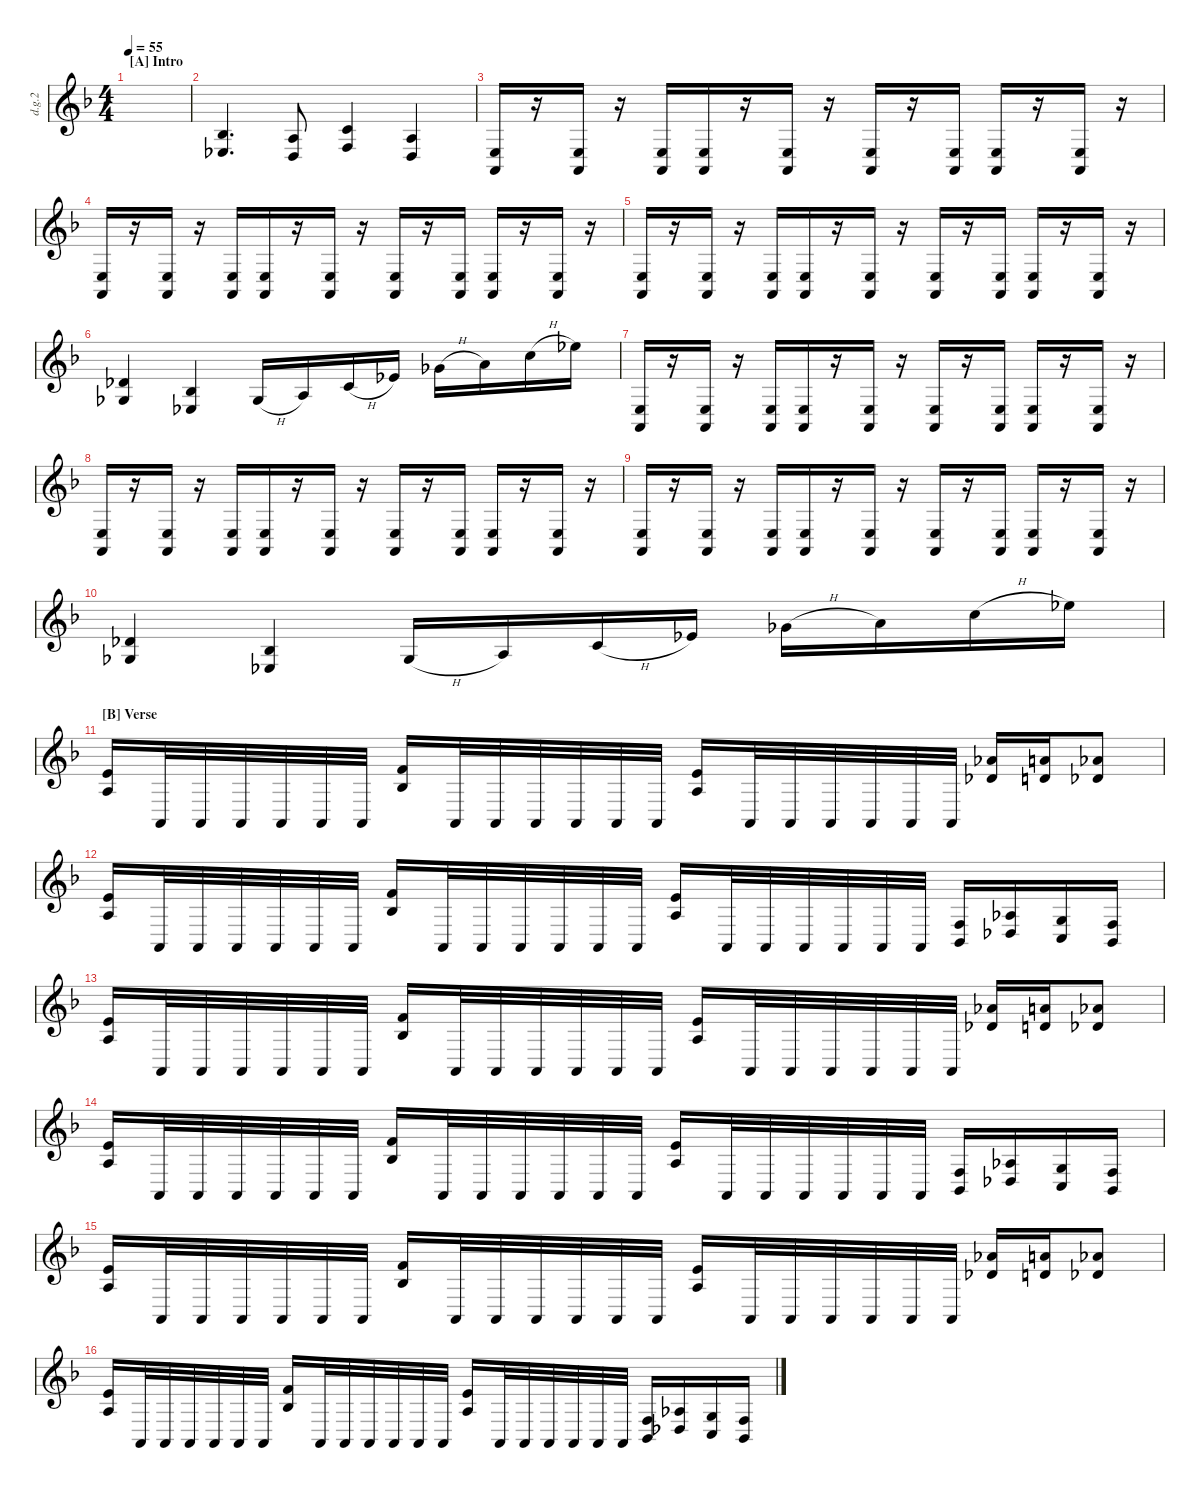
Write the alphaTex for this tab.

\defaultSystemsLayout 4
\hideDynamics
\bracketExtendMode nobrackets
\otherSystemsTrackNameOrientation horizontal
\track ("Distortion Guitar 2" "d.g.2") {instrument distortionguitar}
\staff {score}
\tuning (E4 B3 G3 D3 A2 E2 A1)
\ts (4 4)
\section ("A" "Intro")
\tempo 55
\clef g2
\ks dminor
|
(6.6 6.7).4{d} (5.6 5.7).8 (8.6 8.7).4 (5.6 5.7).4 |
(0.6 0.7).16 r.16 (0.6 0.7).16 r.16 (0.6 0.7).16 (0.6 0.7).16 r.16 (0.6 0.7).16 r.16 (0.6 0.7).16 r.16 (0.6 0.7).16 (0.6 0.7).16 r.16 (0.6 0.7).16 r.16 |
(0.6 0.7).16 r.16 (0.6 0.7).16 r.16 (0.6 0.7).16 (0.6 0.7).16 r.16 (0.6 0.7).16 r.16 (0.6 0.7).16 r.16 (0.6 0.7).16 (0.6 0.7).16 r.16 (0.6 0.7).16 r.16 |
(0.6 0.7).16 r.16 (0.6 0.7).16 r.16 (0.6 0.7).16 (0.6 0.7).16 r.16 (0.6 0.7).16 r.16 (0.6 0.7).16 r.16 (0.6 0.7).16 (0.6 0.7).16 r.16 (0.6 0.7).16 r.16 |
(9.6 9.7).4 (6.6 6.7).4 9.7{h}.16 12.7.16 8.6{h}.16 11.6.16 9.5{h}.16 12.5.16 10.4{h}.16 13.4.16 |
(0.6 0.7).16 r.16 (0.6 0.7).16 r.16 (0.6 0.7).16 (0.6 0.7).16 r.16 (0.6 0.7).16 r.16 (0.6 0.7).16 r.16 (0.6 0.7).16 (0.6 0.7).16 r.16 (0.6 0.7).16 r.16 |
(0.6 0.7).16 r.16 (0.6 0.7).16 r.16 (0.6 0.7).16 (0.6 0.7).16 r.16 (0.6 0.7).16 r.16 (0.6 0.7).16 r.16 (0.6 0.7).16 (0.6 0.7).16 r.16 (0.6 0.7).16 r.16 |
(0.6 0.7).16 r.16 (0.6 0.7).16 r.16 (0.6 0.7).16 (0.6 0.7).16 r.16 (0.6 0.7).16 r.16 (0.6 0.7).16 r.16 (0.6 0.7).16 (0.6 0.7).16 r.16 (0.6 0.7).16 r.16 |
(9.6 9.7).4 (6.6 6.7).4 9.7{h}.16 12.7.16 8.6{h}.16 11.6.16 9.5{h}.16 12.5.16 10.4{h}.16 13.4.16 |
\section ("B" "Verse")
(7.5 5.6).16 0.7.32 0.7.32 0.7.32 0.7.32 0.7.32 0.7.32 (8.5 6.6).16 0.7.32 0.7.32 0.7.32 0.7.32 0.7.32 0.7.32 (7.5 5.6).16 0.7.32 0.7.32 0.7.32 0.7.32 0.7.32 0.7.32 (11.5 9.6).16 (12.5 10.6).16 (11.5 9.6).8 |
(7.5 5.6).16 0.7.32 0.7.32 0.7.32 0.7.32 0.7.32 0.7.32 (8.5 6.6).16 0.7.32 0.7.32 0.7.32 0.7.32 0.7.32 0.7.32 (7.5 5.6).16 0.7.32 0.7.32 0.7.32 0.7.32 0.7.32 0.7.32 (1.6 1.7).16 (4.6 4.7).16 (3.6 3.7).16 (1.6 1.7).16 |
(7.5 5.6).16 0.7.32 0.7.32 0.7.32 0.7.32 0.7.32 0.7.32 (8.5 6.6).16 0.7.32 0.7.32 0.7.32 0.7.32 0.7.32 0.7.32 (7.5 5.6).16 0.7.32 0.7.32 0.7.32 0.7.32 0.7.32 0.7.32 (11.5 9.6).16 (12.5 10.6).16 (11.5 9.6).8 |
(7.5 5.6).16 0.7.32 0.7.32 0.7.32 0.7.32 0.7.32 0.7.32 (8.5 6.6).16 0.7.32 0.7.32 0.7.32 0.7.32 0.7.32 0.7.32 (7.5 5.6).16 0.7.32 0.7.32 0.7.32 0.7.32 0.7.32 0.7.32 (1.6 1.7).16 (4.6 4.7).16 (3.6 3.7).16 (1.6 1.7).16 |
(7.5 5.6).16 0.7.32 0.7.32 0.7.32 0.7.32 0.7.32 0.7.32 (8.5 6.6).16 0.7.32 0.7.32 0.7.32 0.7.32 0.7.32 0.7.32 (7.5 5.6).16 0.7.32 0.7.32 0.7.32 0.7.32 0.7.32 0.7.32 (11.5 9.6).16 (12.5 10.6).16 (11.5 9.6).8 |
(7.5 5.6).16 0.7.32 0.7.32 0.7.32 0.7.32 0.7.32 0.7.32 (8.5 6.6).16 0.7.32 0.7.32 0.7.32 0.7.32 0.7.32 0.7.32 (7.5 5.6).16 0.7.32 0.7.32 0.7.32 0.7.32 0.7.32 0.7.32 (1.6 1.7).16 (4.6 4.7).16 (3.6 3.7).16 (1.6 1.7).16
